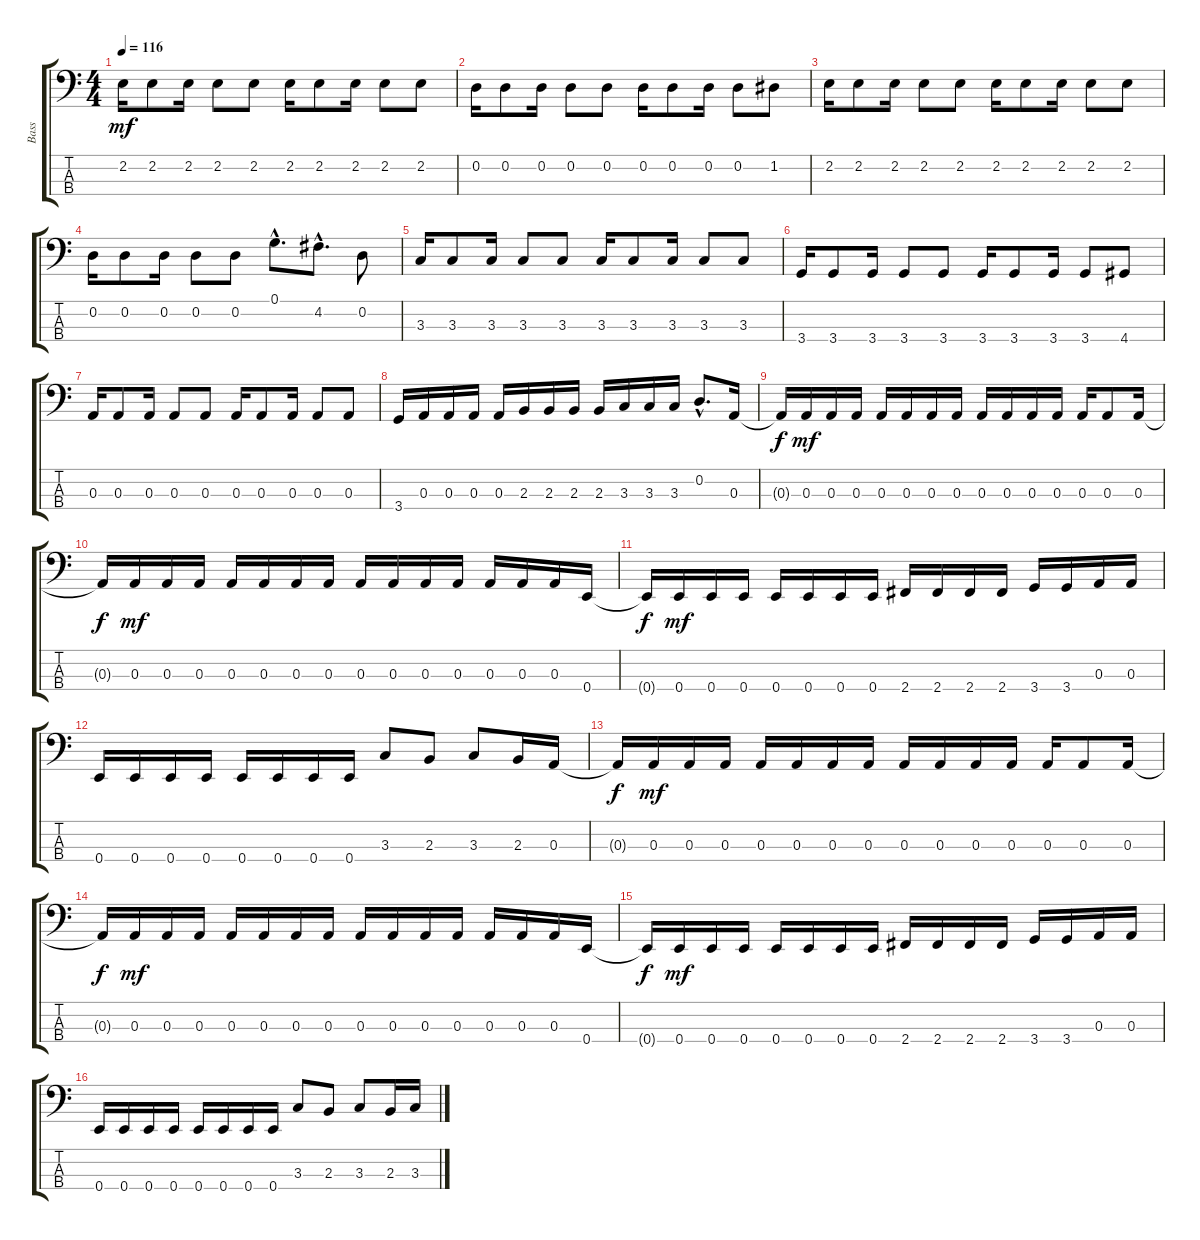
\track ("Bass" "Bass") {instrument electricbassfinger}
\staff {score tabs}
\tuning (G2 D2 A1 E1) {hide}
\ts (4 4)
\tempo 116
\clef f4
\ks c
2.2.16{dy mf} 2.2.8 2.2.16 2.2.8 2.2.8 2.2.16 2.2.8 2.2.16 2.2.8 2.2.8 |
0.2.16 0.2.8 0.2.16 0.2.8 0.2.8 0.2.16 0.2.8 0.2.16 0.2.8 1.2.8 |
2.2.16 2.2.8 2.2.16 2.2.8 2.2.8 2.2.16 2.2.8 2.2.16 2.2.8 2.2.8 |
0.2.16 0.2.8 0.2.16 0.2.8 0.2.8 0.1{hac}.8{d} 4.2{hac}.8{d} 0.2.8 |
3.3.16 3.3.8 3.3.16 3.3.8 3.3.8 3.3.16 3.3.8 3.3.16 3.3.8 3.3.8 |
3.4.16 3.4.8 3.4.16 3.4.8 3.4.8 3.4.16 3.4.8 3.4.16 3.4.8 4.4.8 |
0.3.16 0.3.8 0.3.16 0.3.8 0.3.8 0.3.16 0.3.8 0.3.16 0.3.8 0.3.8 |
3.4.16 0.3.16 0.3.16 0.3.16 0.3.16 2.3.16 2.3.16 2.3.16 2.3.16 3.3.16 3.3.16 3.3.16 0.2{hac}.8{d} 0.3.16 |
0.3{t}.16{dy f} 0.3.16{dy mf} 0.3.16 0.3.16 0.3.16 0.3.16 0.3.16 0.3.16 0.3.16 0.3.16 0.3.16 0.3.16 0.3.16 0.3.8 0.3.16 |
0.3{t}.16{dy f} 0.3.16{dy mf} 0.3.16 0.3.16 0.3.16 0.3.16 0.3.16 0.3.16 0.3.16 0.3.16 0.3.16 0.3.16 0.3.16 0.3.16 0.3.16 0.4.16 |
0.4{t}.16{dy f} 0.4.16{dy mf} 0.4.16 0.4.16 0.4.16 0.4.16 0.4.16 0.4.16 2.4.16 2.4.16 2.4.16 2.4.16 3.4.16 3.4.16 0.3.16 0.3.16 |
0.4.16 0.4.16 0.4.16 0.4.16 0.4.16 0.4.16 0.4.16 0.4.16 3.3.8 2.3.8 3.3.8 2.3.16 0.3.16 |
0.3{t}.16{dy f} 0.3.16{dy mf} 0.3.16 0.3.16 0.3.16 0.3.16 0.3.16 0.3.16 0.3.16 0.3.16 0.3.16 0.3.16 0.3.16 0.3.8 0.3.16 |
0.3{t}.16{dy f} 0.3.16{dy mf} 0.3.16 0.3.16 0.3.16 0.3.16 0.3.16 0.3.16 0.3.16 0.3.16 0.3.16 0.3.16 0.3.16 0.3.16 0.3.16 0.4.16 |
0.4{t}.16{dy f} 0.4.16{dy mf} 0.4.16 0.4.16 0.4.16 0.4.16 0.4.16 0.4.16 2.4.16 2.4.16 2.4.16 2.4.16 3.4.16 3.4.16 0.3.16 0.3.16 |
0.4.16 0.4.16 0.4.16 0.4.16 0.4.16 0.4.16 0.4.16 0.4.16 3.3.8 2.3.8 3.3.8 2.3.16 3.3.16
